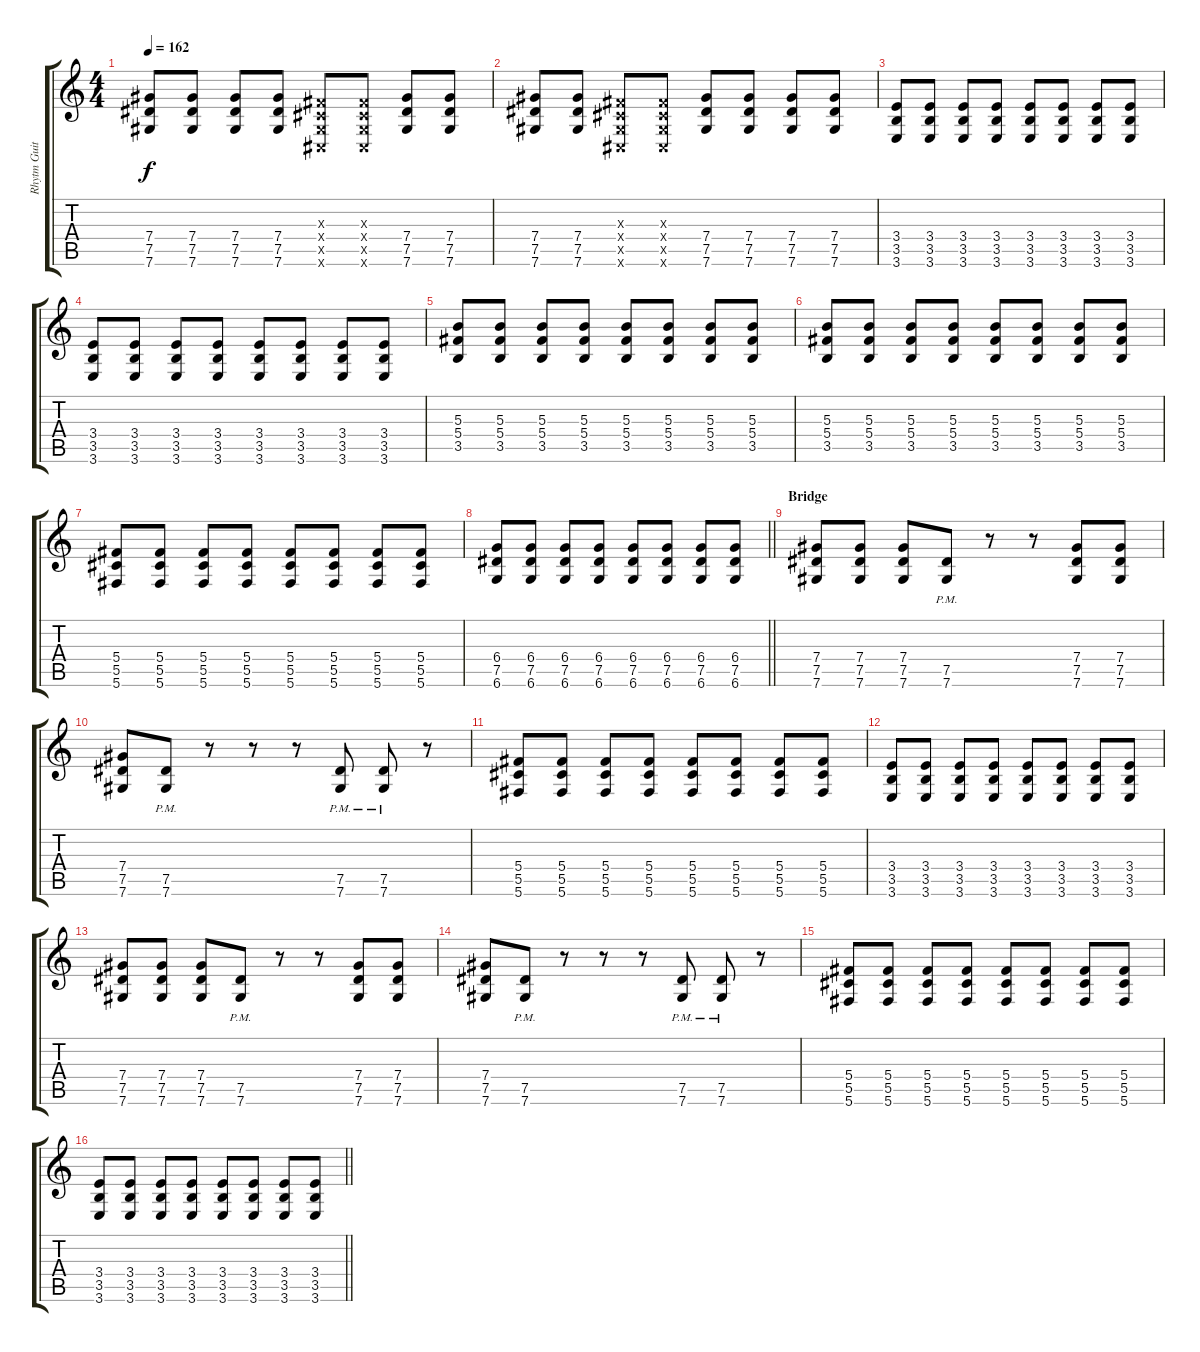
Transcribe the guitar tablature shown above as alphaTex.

\track ("Rhytm Guitar [R]" "Rhytm Guit") {instrument distortionguitar}
\staff {score tabs}
\tuning (Eb4 Bb3 Gb3 Db3 Ab2 Db2) {hide}
\ts (4 4)
\tempo 162
\clef g2
\ks c
(7.4 7.5 7.6).8{dy f} (7.4 7.5 7.6).8 (7.4 7.5 7.6).8 (7.4 7.5 7.6).8 (0.3{x} 0.4{x} 0.5{x} 0.6{x}).8 (0.3{x} 0.4{x} 0.5{x} 0.6{x}).8 (7.4 7.5 7.6).8 (7.4 7.5 7.6).8 |
(7.4 7.5 7.6).8 (7.4 7.5 7.6).8 (0.3{x} 0.4{x} 0.5{x} 0.6{x}).8 (0.3{x} 0.4{x} 0.5{x} 0.6{x}).8 (7.4 7.5 7.6).8 (7.4 7.5 7.6).8 (7.4 7.5 7.6).8 (7.4 7.5 7.6).8 |
(3.4 3.5 3.6).8 (3.4 3.5 3.6).8 (3.4 3.5 3.6).8 (3.4 3.5 3.6).8 (3.4 3.5 3.6).8 (3.4 3.5 3.6).8 (3.4 3.5 3.6).8 (3.4 3.5 3.6).8 |
(3.4 3.5 3.6).8 (3.4 3.5 3.6).8 (3.4 3.5 3.6).8 (3.4 3.5 3.6).8 (3.4 3.5 3.6).8 (3.4 3.5 3.6).8 (3.4 3.5 3.6).8 (3.4 3.5 3.6).8 |
(5.3 5.4 3.5).8 (5.3 5.4 3.5).8 (5.3 5.4 3.5).8 (5.3 5.4 3.5).8 (5.3 5.4 3.5).8 (5.3 5.4 3.5).8 (5.3 5.4 3.5).8 (5.3 5.4 3.5).8 |
(5.3 5.4 3.5).8 (5.3 5.4 3.5).8 (5.3 5.4 3.5).8 (5.3 5.4 3.5).8 (5.3 5.4 3.5).8 (5.3 5.4 3.5).8 (5.3 5.4 3.5).8 (5.3 5.4 3.5).8 |
(5.4 5.5 5.6).8 (5.4 5.5 5.6).8 (5.4 5.5 5.6).8 (5.4 5.5 5.6).8 (5.4 5.5 5.6).8 (5.4 5.5 5.6).8 (5.4 5.5 5.6).8 (5.4 5.5 5.6).8 |
\barLineRight lightlight
(6.4 7.5 6.6).8 (6.4 7.5 6.6).8 (6.4 7.5 6.6).8 (6.4 7.5 6.6).8 (6.4 7.5 6.6).8 (6.4 7.5 6.6).8 (6.4 7.5 6.6).8 (6.4 7.5 6.6).8 |
\section ("" "Bridge")
(7.4 7.5 7.6).8 (7.4 7.5 7.6).8 (7.4 7.5 7.6).8 (7.5{pm} 7.6{pm}).8 r.8 r.8 (7.4 7.5 7.6).8 (7.4 7.5 7.6).8 |
(7.4 7.5 7.6).8 (7.5{pm} 7.6{pm}).8 r.8 r.8 r.8 (7.5{pm} 7.6{pm}).8 (7.5{pm} 7.6{pm}).8 r.8 |
(5.4 5.5 5.6).8 (5.4 5.5 5.6).8 (5.4 5.5 5.6).8 (5.4 5.5 5.6).8 (5.4 5.5 5.6).8 (5.4 5.5 5.6).8 (5.4 5.5 5.6).8 (5.4 5.5 5.6).8 |
(3.4 3.5 3.6).8 (3.4 3.5 3.6).8 (3.4 3.5 3.6).8 (3.4 3.5 3.6).8 (3.4 3.5 3.6).8 (3.4 3.5 3.6).8 (3.4 3.5 3.6).8 (3.4 3.5 3.6).8 |
(7.4 7.5 7.6).8 (7.4 7.5 7.6).8 (7.4 7.5 7.6).8 (7.5{pm} 7.6{pm}).8 r.8 r.8 (7.4 7.5 7.6).8 (7.4 7.5 7.6).8 |
(7.4 7.5 7.6).8 (7.5{pm} 7.6{pm}).8 r.8 r.8 r.8 (7.5{pm} 7.6{pm}).8 (7.5{pm} 7.6{pm}).8 r.8 |
(5.4 5.5 5.6).8 (5.4 5.5 5.6).8 (5.4 5.5 5.6).8 (5.4 5.5 5.6).8 (5.4 5.5 5.6).8 (5.4 5.5 5.6).8 (5.4 5.5 5.6).8 (5.4 5.5 5.6).8 |
\barLineRight lightlight
(3.4 3.5 3.6).8 (3.4 3.5 3.6).8 (3.4 3.5 3.6).8 (3.4 3.5 3.6).8 (3.4 3.5 3.6).8 (3.4 3.5 3.6).8 (3.4 3.5 3.6).8 (3.4 3.5 3.6).8
